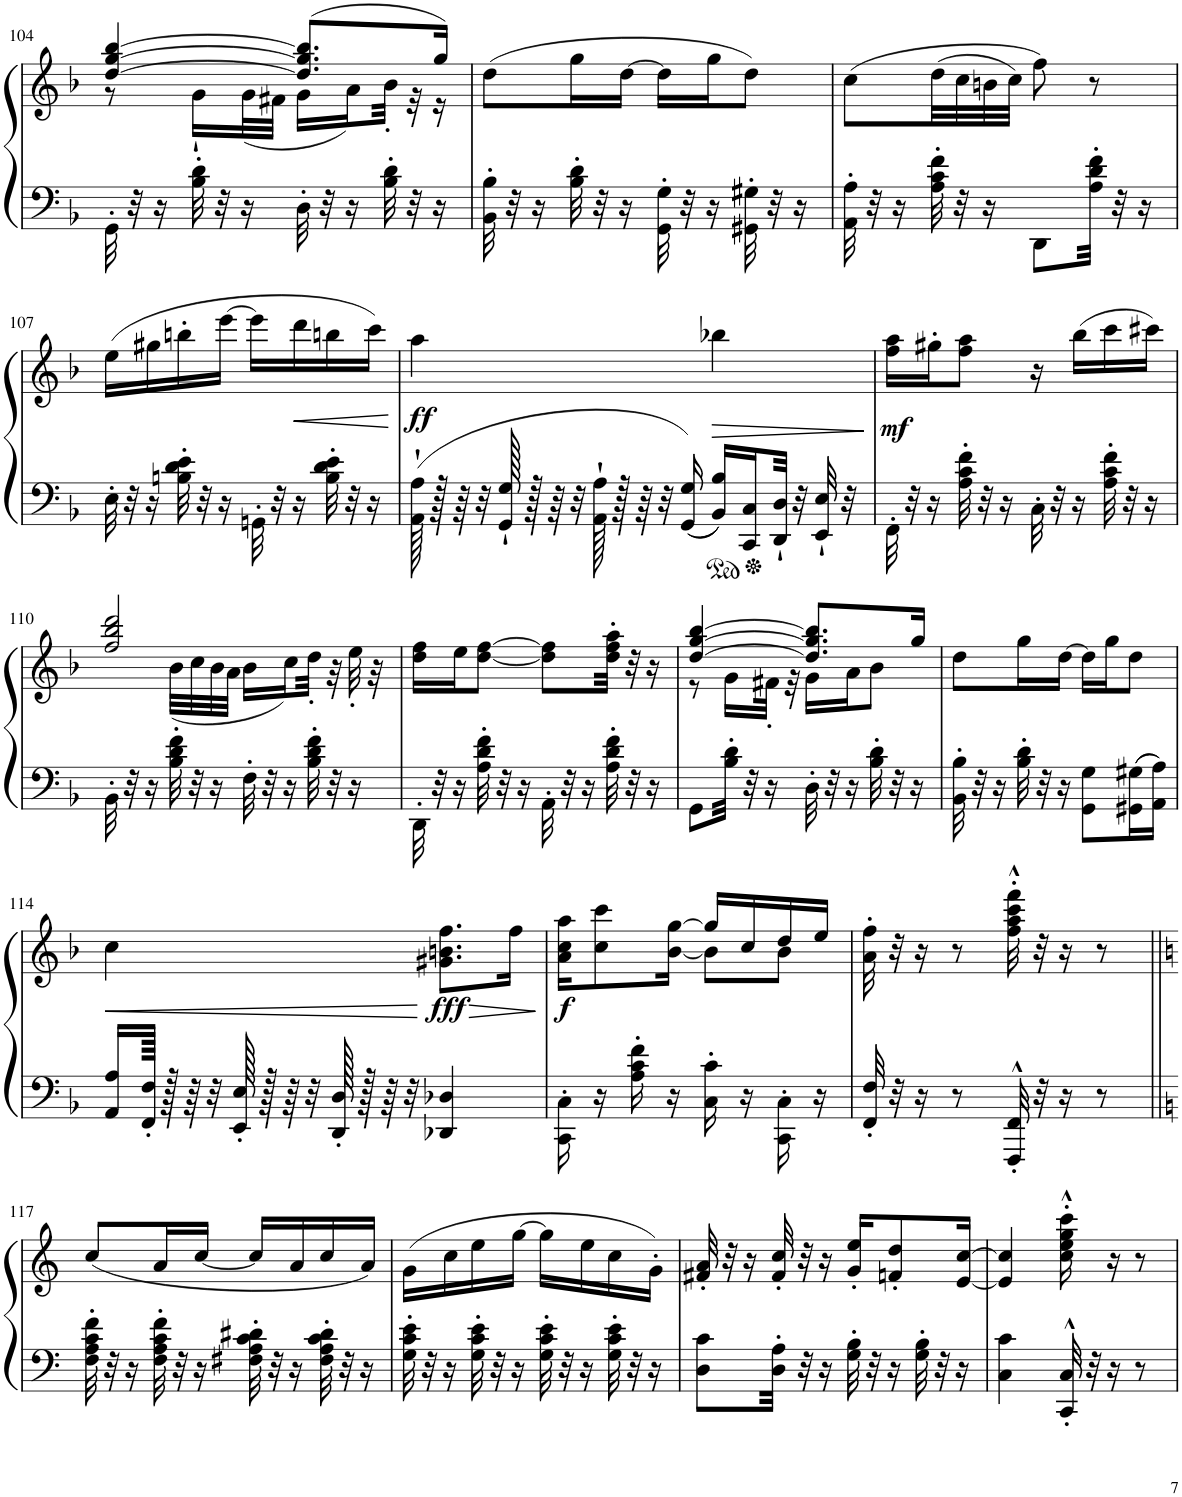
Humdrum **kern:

**kern	**kern	**dynam
*part1	*part1	*part1
*staff2	*staff1	*staff1/2
*I"Piano	*	*
*I'Pno.	*	*
!!LO:PB:g=z
*clefF4	*clefG2	*
*k[b-]	*k[b-]	*
*M2/4	*M2/4	*
=104	=104	=104
*	*^	*
32GG'\	[4dd/ [4gg/ [4bb-/	8r	.
32r	.	.	.
16r	.	.	.
32B-\' 32d\'	.	16g`\LL	.
32r	.	.	.
16r	.	(32g\L	.
.	.	32f#X\JJJ	.
32D'\	(8.dd/] 8.gg/] 8.bb-/]L	16g\LL	.
32r	.	.	.
16r	.	16a\)	.
32B-\' 32d\'	.	32b-'\JJk	.
32r	.	32r	.
16r	16gg/Jk)	16r	.
*	*v	*v	*
=105	=105	=105
32BB-\' 32B-\'	(8dd\L	.
32r	.	.
16r	.	.
32B-\' 32d\'	16gg\L	.
32r	.	.
16r	[16dd\JJ	.
32GG\' 32G\'	16dd\LL]	.
32r	.	.
16r	16gg\J	.
32GG#X\' 32G#X\'	8dd\J)	.
32r	.	.
16r	.	.
=106	=106	=106
32AA\' 32A\'	(8cc\L	.
32r	.	.
16r	.	.
32A\' 32c\' 32f\'	(32dd\LL	.
32r	32cc\	.
16r	32bn\	.
.	32cc\JJJ)	.
8DD\L	8ff\)	.
32A\' 32d\' 32f\'Jkk	8r	.
32r	.	.
16r	.	.
!!LO:LB:g=z
=107	=107	=107
32E'\	(16ee\LL	.
32r	.	.
16r	16gg#X\	.
32Bn\' 32d\' 32e\'	16bbn'\	.
32r	.	.
16r	[16eee\JJ	.
32BBn'\	16eee\LL]	.
32r	.	.
!	!	!LO:HP:b
16r	16ddd\	<
32B\' 32d\' 32e\'	16bbn\	.
32r	.	.
16r	16ccc\JJ)	.
.	.	[
=108	=108	=108
!	!	!LO:DY:b
128AA\` 128A\`	4aa\	ff
128r	.	.
64r	.	.
32r	.	.
128GG/` 128G/`	.	.
128r	.	.
64r	.	.
32r	.	.
128AA\` 128A\`	.	.
128r	.	.
64r	.	.
32r	.	.
16GG/ 16G/	.	.
!	!	!LO:HP:b
16BB-/ 16B-/LL	4bb-X\	>
16CC/ 16C/	.	.
32DD/` 32D/`JJk	.	.
32r	.	.
32EE/` 32E/`	.	.
32r	.	.
.	.	]
=109	=109	=109
!	!	!LO:DY:b
32FF'\	16ff\ 16aa\LL	mf
32r	.	.
16r	16gg#X'\J	.
32A\' 32c\' 32f\'	8ff\ 8aa\J	.
32r	.	.
16r	.	.
32C'\	16r	.
32r	.	.
16r	(16bb-\LL	.
32A\' 32c\' 32f\'	16ccc\	.
32r	.	.
16r	16ccc#X\JJ)	.
!!LO:LB:g=z
=110	=110	=110
*	*^	*
32BB-'\	2ff/ 2bb-/ 2ddd/	8ryy	.
32r	.	.	.
16r	.	.	.
32B-\' 32d\' 32f\'	.	(32b-\LLL	.
32r	.	32cc\	.
16r	.	32b-\	.
.	.	32a\JJJ	.
32F'\	.	16b-\LL	.
32r	.	.	.
16r	.	16cc\)	.
32B-\' 32d\' 32f\'	.	32dd'\JJk	.
32r	.	32r	.
16r	.	32ee'\	.
.	.	32r	.
*	*v	*v	*
=111	=111	=111
32DD'\	16dd\ 16ff\LL	.
32r	.	.
16r	16ee\J	.
32A\' 32d\' 32f\'	[<8dd\ [8ff\J	.
32r	.	.
16r	.	.
32AA'\	8dd\] 8ff\]L	.
32r	.	.
16r	.	.
32A\' 32d\' 32f\'	32dd\' 32ff\' 32aa\'Jkk	.
32r	32r	.
16r	16r	.
=112	=112	=112
*	*^	*
8GG\L	[4dd/ [4gg/ [4bb-/	8r	.
32B-\' 32d\'Jkk	.	16g\LL	.
32r	.	.	.
16r	.	32f#X'\JJk	.
.	.	32r	.
32D'\	8.dd/] 8.gg/] 8.bb-/]L	16g\LL	.
32r	.	.	.
16r	.	16a\J	.
32B-\' 32d\'	.	8b-\J	.
32r	.	.	.
16r	16gg/Jk	.	.
*	*v	*v	*
=113	=113	=113
32BB-\' 32B-\'	8dd\L	.
32r	.	.
16r	.	.
32B-\' 32d\'	16gg\L	.
32r	.	.
16r	[16dd\JJ	.
8GG\ 8G\L	16dd\LL]	.
.	16gg\J	.
16GG#X\ 16G#X\L	8dd\J	.
16AA\ 16A\JJ	.	.
!!LO:LB:g=z
=114	=114	=114
!	!	!LO:HP:b
16AA/ 16A/LL	4cc\	<
128FF/' 128F/'JJkkk	.	.
128r	.	.
64r	.	.
32r	.	.
128EE/' 128E/'	.	.
128r	.	.
64r	.	.
32r	.	.
128DD/' 128D/'	.	.
128r	.	.
64r	.	.
32r	.	.
!	!	!LO:HP:n=1:b
!	!	!LO:DY:n=1:b
4DD-X/ 4D-X/	8.g#X\ 8.bn\ 8.ff\L	[ > fff
.	16ff\Jk	.
.	.	]
=115	=115	=115
*	*^	*
!	!	!	!LO:DY:b
16CC\' 16C\'	16a\ 16cc\ 16aa\KL	4ryy	f
16r	8cc\ 8ccc\	.	.
16A\' 16c\' 16f\'	.	.	.
16r	[16b-\ [>16gg\Jk	.	.
16C\' 16c\'	8b-\L]	16gg/LL]	.
16r	.	16cc/	.
16CC\' 16C\'	8b-\J	16dd/	.
16r	.	16ee/JJ	.
*	*v	*v	*
=116	=116	=116
32FF/' 32F/'	32a\' 32ff\'	.
32r	32r	.
16r	16r	.
8r	8r	.
32FFF/'^^ 32FF/'^^	32ff\'^^ 32aa\'^^ 32ccc\'^^ 32fff\'^^	.
32r	32r	.
16r	16r	.
8r	8r	.
!!LO:LB:g=z
=117||	=117||	=117||
*k[]	*k[]	*
32F\' 32A\' 32c\' 32f\'	(8cc/L	.
32r	.	.
16r	.	.
32F\' 32A\' 32c\' 32f\'	16a/L	.
32r	.	.
16r	[<16cc/JJ	.
32F#X\' 32A\' 32c\' 32d#X\'	16cc/LL]	.
32r	.	.
16r	16a/	.
32F#\' 32A\' 32c\' 32d#\'	16cc/	.
32r	.	.
16r	16a/JJ)	.
=118	=118	=118
32G\' 32c\' 32e\'	(16g\LL	.
32r	.	.
16r	16cc\	.
32G\' 32c\' 32e\'	16ee\	.
32r	.	.
16r	[16gg\JJ	.
32G\' 32c\' 32e\'	16gg\LL]	.
32r	.	.
16r	16ee\	.
32G\' 32c\' 32e\'	16cc\	.
32r	.	.
16r	16g'\JJ)	.
=119	=119	=119
8D\ 8c\L	32f#X/' 32a/'	.
.	32r	.
.	16r	.
32D\' 32A\'Jkk	32f#/' 32cc/'	.
32r	32r	.
16r	16r	.
32G\' 32B\'	16g/' 16ee/'KL	.
32r	.	.
16r	8fn/' 8dd/'	.
32G\' 32B\'	.	.
32r	.	.
16r	[16e/ [16cc/Jk	.
=120	=120	=120
4C\ 4c\	4e/] 4cc/]	.
32CC/'^^ 32C/'^^	16cc\'^^ 16ee\'^^ 16gg\'^^ 16ccc\'^^	.
32r	.	.
16r	16r	.
8r	8r	.
=	=	=
*-	*-	*-
